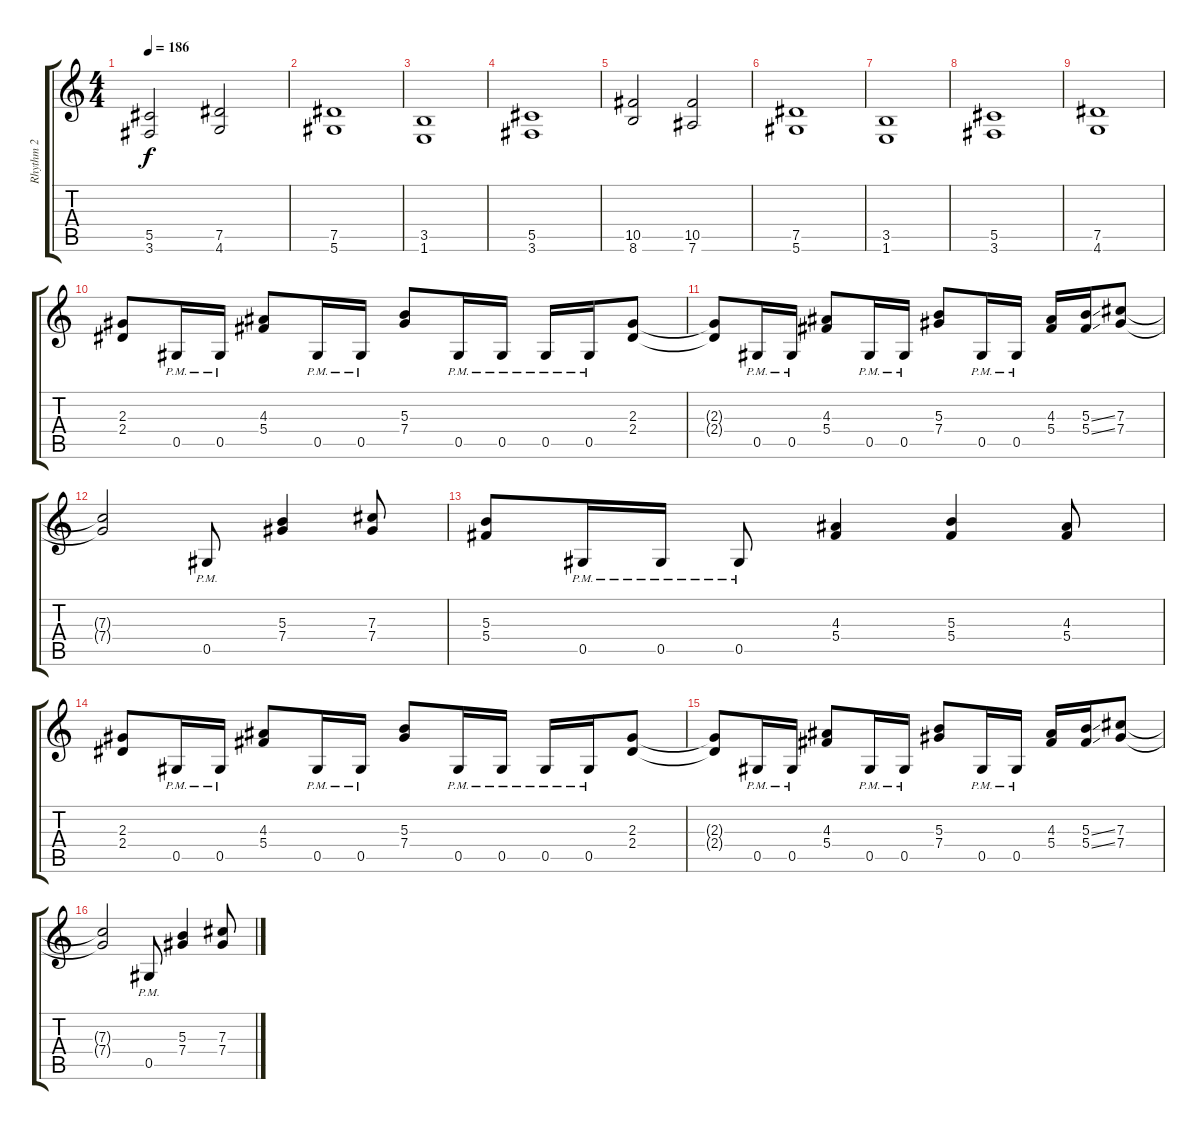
\track ("Rhythm 2" "Rhythm 2") {instrument overdrivenguitar}
\staff {score tabs}
\tuning (Eb4 Bb3 Gb3 Db3 Ab2 Eb2) {hide}
\ts (4 4)
\tempo 186
\clef g2
\ks c
(5.5 3.6).2{dy f} (7.5 4.6).2 |
(7.5 5.6).1 |
(3.5 1.6).1 |
(5.5 3.6).1 |
(10.5 8.6).2 (10.5 7.6).2 |
(7.5 5.6).1 |
(3.5 1.6).1 |
(5.5 3.6).1 |
(7.5 4.6).1 |
(2.3 2.4).8 0.5{pm}.16 0.5{pm}.16 (4.3 5.4).8 0.5{pm}.16 0.5{pm}.16 (5.3 7.4).8 0.5{pm}.16 0.5{pm}.16 0.5{pm}.16 0.5{pm}.16 (2.3 2.4).8 |
(2.3{t} 2.4{t}).8 0.5{pm}.16 0.5{pm}.16 (4.3 5.4).8 0.5{pm}.16 0.5{pm}.16 (5.3 7.4).8 0.5{pm}.16 0.5{pm}.16 (4.3 5.4).16 (5.3{ss} 5.4{ss}).16 (7.3 7.4).8 |
(7.3{t} 7.4{t}).2 0.5{pm}.8 (5.3 7.4).4 (7.3 7.4).8 |
(5.3 5.4).8 0.5{pm}.16 0.5{pm}.16 0.5{pm}.8 (4.3 5.4).4 (5.3 5.4).4 (4.3 5.4).8 |
(2.3 2.4).8 0.5{pm}.16 0.5{pm}.16 (4.3 5.4).8 0.5{pm}.16 0.5{pm}.16 (5.3 7.4).8 0.5{pm}.16 0.5{pm}.16 0.5{pm}.16 0.5{pm}.16 (2.3 2.4).8 |
(2.3{t} 2.4{t}).8 0.5{pm}.16 0.5{pm}.16 (4.3 5.4).8 0.5{pm}.16 0.5{pm}.16 (5.3 7.4).8 0.5{pm}.16 0.5{pm}.16 (4.3 5.4).16 (5.3{ss} 5.4{ss}).16 (7.3 7.4).8 |
(7.3{t} 7.4{t}).2 0.5{pm}.8 (5.3 7.4).4 (7.3 7.4).8
